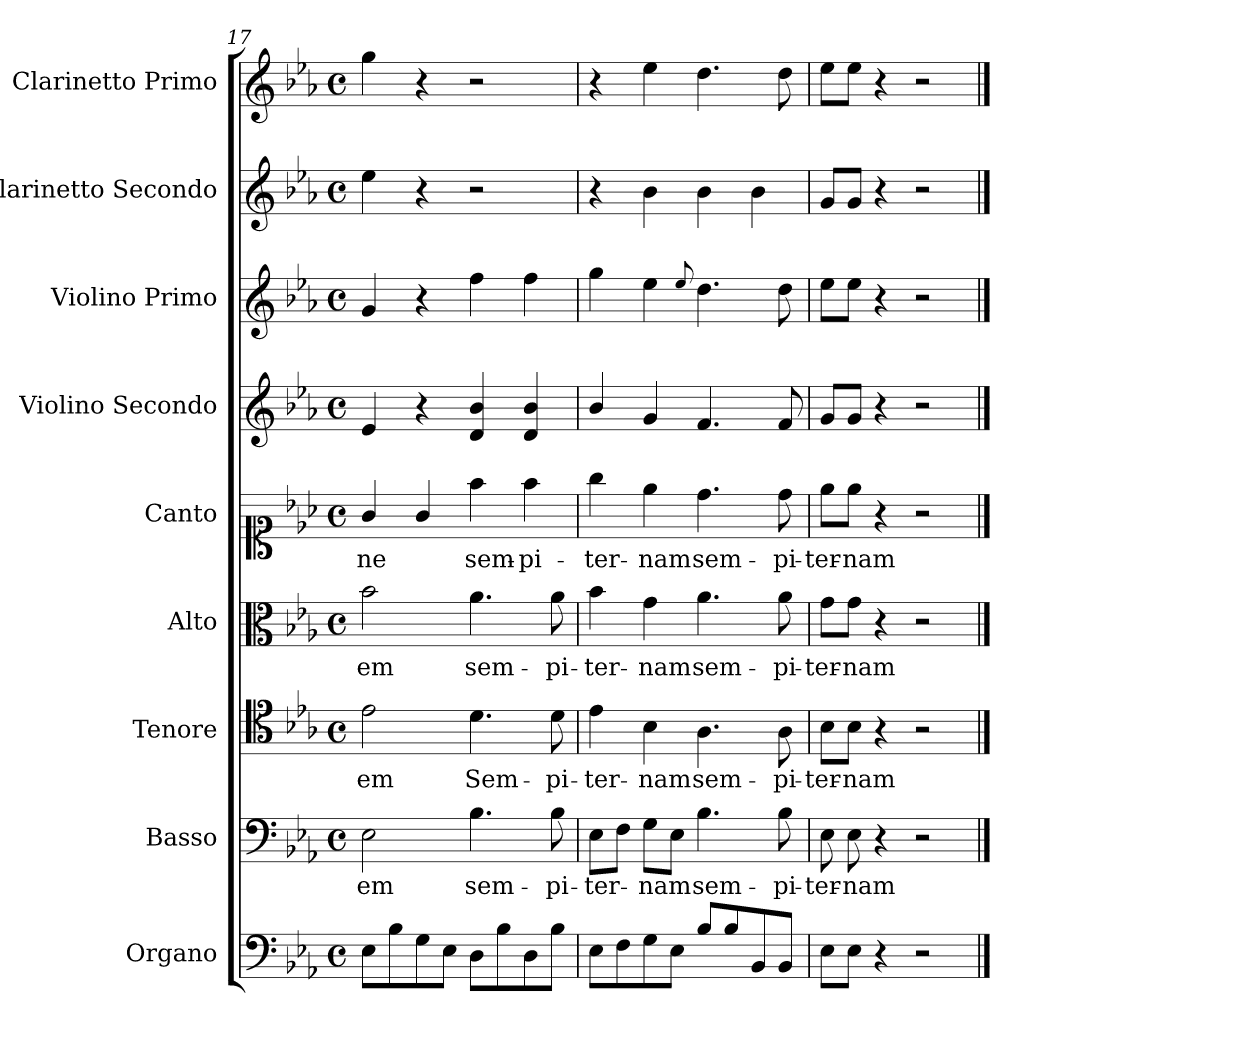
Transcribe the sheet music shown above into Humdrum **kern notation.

**kern	**kern	**text	**kern	**text	**kern	**text	**kern	**text	**kern	**kern	**kern	**kern
*part9	*part8	*part8	*part7	*part7	*part6	*part6	*part5	*part5	*part4	*part3	*part2	*part1
*staff9	*staff8	*staff8	*staff7	*staff7	*staff6	*staff6	*staff5	*staff5	*staff4	*staff3	*staff2	*staff1
*I"Organo	*I"Basso	*	*I"Tenore	*	*I"Alto	*	*I"Canto	*	*I"Violino Secondo	*I"Violino Primo	*I"Clarinetto Secondo	*I"Clarinetto Primo
*I'Org	*I'B	*	*I'T	*	*I'A	*	*I'C	*	*	*I'Vln I	*	*I'Cl I
*clefF4	*clefF4	*	*clefC4	*	*clefC3	*	*clefC1	*	*clefG2	*clefG2	*clefG2	*clefG2
*k[b-e-a-]	*k[b-e-a-]	*	*k[b-e-a-]	*	*k[b-e-a-]	*	*k[b-e-a-]	*	*k[b-e-a-]	*k[b-e-a-]	*k[b-e-a-]	*k[b-e-a-]
*E-:	*E-:	*	*E-:	*	*E-:	*	*E-:	*	*E-:	*E-:	*E-:	*E-:
*M4/4	*M4/4	*	*M4/4	*	*M4/4	*	*M4/4	*	*M4/4	*M4/4	*M4/4	*M4/4
*met(c)	*met(c)	*	*met(c)	*	*met(c)	*	*met(c)	*	*met(c)	*met(c)	*met(c)	*met(c)
=17	=17	=17	=17	=17	=17	=17	=17	=17	=17	=17	=17	=17
8E-L	2E-	-em	2e-	-em	2b-	-em	4g/	-ne	4e-	4g	4ee-	4gg
8B-	.	.	.	.	.	.	.	.	.	.	.	.
8G	.	.	.	.	.	.	4g/	.	4r	4r	4r	4r
8E-J	.	.	.	.	.	.	.	.	.	.	.	.
8DL	4.B-	sem-	4.d	Sem-	4.a-	sem-	4ff	sem-	4d 4b-	4ff	2r	2r
8B-	.	.	.	.	.	.	.	.	.	.	.	.
8D	.	.	.	.	.	.	4ff	-pi-	4d 4b-	4ff	.	.
8B-J	8B-	-pi-	8d	-pi-	8a-	-pi-	.	.	.	.	.	.
=18	=18	=18	=18	=18	=18	=18	=18	=18	=18	=18	=18	=18
8E-L	8E-L	-ter-	4e-	-ter-	4b-	-ter-	4gg	-ter-	4b-/	4gg	4r	4r
8F	8FJ	.	.	.	.	.	.	.	.	.	.	.
8G	8GL	-nam	4B-	-nam	4g	-nam	4ee-	-nam	4g	4ee-	4b-	4ee-
8E-J	8E-J	.	.	.	.	.	.	.	.	.	.	.
.	.	.	.	.	.	.	.	.	.	8qqee-/	.	.
8B-\L	4.B-	sem-	4.A-	sem-	4.a-	sem-	4.dd	sem-	4.f	4.dd	4b-	4.dd
8B-\	.	.	.	.	.	.	.	.	.	.	.	.
8BB-/	.	.	.	.	.	.	.	.	.	.	4b-	.
8BB-/J	8B-	-pi-	8A-	-pi-	8a-	-pi-	8dd	-pi-	8f	8dd	.	8dd
=19	=19	=19	=19	=19	=19	=19	=19	=19	=19	=19	=19	=19
8E-L	8E-	-ter-	8B-\L	-ter-	8g\L	-ter-	8ee-\L	-ter-	8gL	8ee-L	8gL	8ee-L
8E-J	8E-	-nam	8B-\J	-nam	8g\J	-nam	8ee-\J	-nam	8gJ	8ee-J	8gJ	8ee-J
4r	4r	.	4r	.	4r	.	4r	.	4r	4r	4r	4r
2r	2r	.	2r	.	2r	.	2r	.	2r	2r	2r	2r
==	==	==	==	==	==	==	==	==	==	==	==	==
*-	*-	*-	*-	*-	*-	*-	*-	*-	*-	*-	*-	*-
